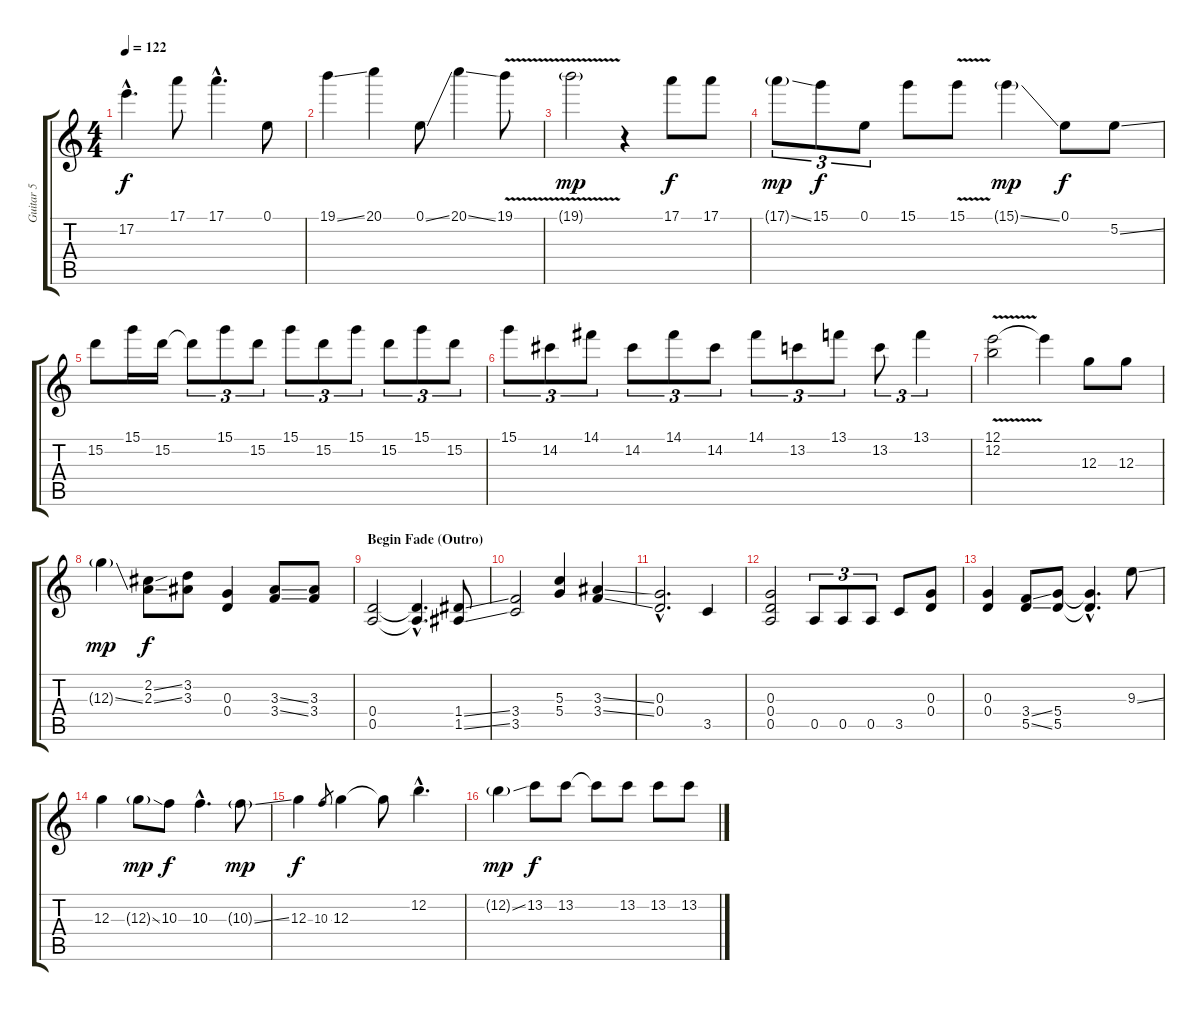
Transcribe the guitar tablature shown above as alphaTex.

\track ("Guitar 5" "Guitar 5") {instrument electricguitarclean}
\staff {score tabs}
\tuning (E4 B3 G3 D3 A2 E2) {hide}
\ts (4 4)
\tempo 122
\clef g2
\ks c
17.2{hac t}.4{d dy f} 17.1.8 17.1{hac}.4{d} 0.1.8 |
19.1{ss}.4 20.1.4 0.1{ss}.8 20.1{ss}.4 19.1{v}.8 |
19.1{v g}.2{dy mp} r.4 17.1.8{dy f} 17.1.8 |
17.1{ss g}.8{tu (3 2) dy mp} 15.1.8{tu (3 2) dy f} 0.1.8{tu (3 2)} 15.1.8 15.1{v}.8 15.1{ss g}.4{dy mp} 0.1.8{dy f} 5.2{ss}.8 |
15.2.8 15.1.16 15.2.16 15.2{t}.8{tu (3 2)} 15.1.8{tu (3 2)} 15.2.8{tu (3 2)} 15.1.8{tu (3 2)} 15.2.8{tu (3 2)} 15.1.8{tu (3 2)} 15.2.8{tu (3 2)} 15.1.8{tu (3 2)} 15.2.8{tu (3 2)} |
15.1.8{tu (3 2)} 14.2.8{tu (3 2)} 14.1.8{tu (3 2)} 14.2.8{tu (3 2)} 14.1.8{tu (3 2)} 14.2.8{tu (3 2)} 14.1.8{tu (3 2)} 13.2.8{tu (3 2)} 13.1.8{tu (3 2)} 13.2.8{tu (3 2)} 13.1.4{tu (3 2)} |
(12.1 12.2{v}).2 12.1{t}.4 12.3.8 12.3.8 |
12.3{ss g}.4{dy mp} (2.2{ss} 2.3{ss}).8{dy f} (3.2 3.3).8 (0.3 0.4).4 (3.3{ss} 3.4{ss}).8 (3.3 3.4).8 |
\section ("" "Begin Fade (Outro)")
(0.4 0.5).2 (0.4{hac t} 0.5{hac t}).4{d} (1.4{ss} 1.5{ss}).8 |
(3.4 3.5).2 (5.3 5.4).4 (3.3{ss} 3.4{ss}).4 |
(0.3{hac} 0.4{hac}).2{d} 3.5.4 |
(0.3 0.4 0.5).2 0.5.8{tu (3 2)} 0.5.8{tu (3 2)} 0.5.8{tu (3 2)} 3.5.8 (0.3 0.4).8 |
(0.3 0.4).4 (3.4{ss} 5.5{ss}).8 (5.4 5.5).8 (5.4{hac t} 5.5{hac t}).4{d} 9.3{ss}.8 |
12.3.4 12.3{ss g}.8{dy mp} 10.3.8{dy f} 10.3{hac}.4{d} 10.3{ss g}.8{dy mp} |
12.3.4{dy f} 10.3.8{gr} 12.3.4 12.3{t}.8 12.2{hac}.4{d} |
12.2{ss g}.4{dy mp} 13.2.8{dy f} 13.2.8 13.2{t}.8 13.2.8 13.2.8 13.2.8
